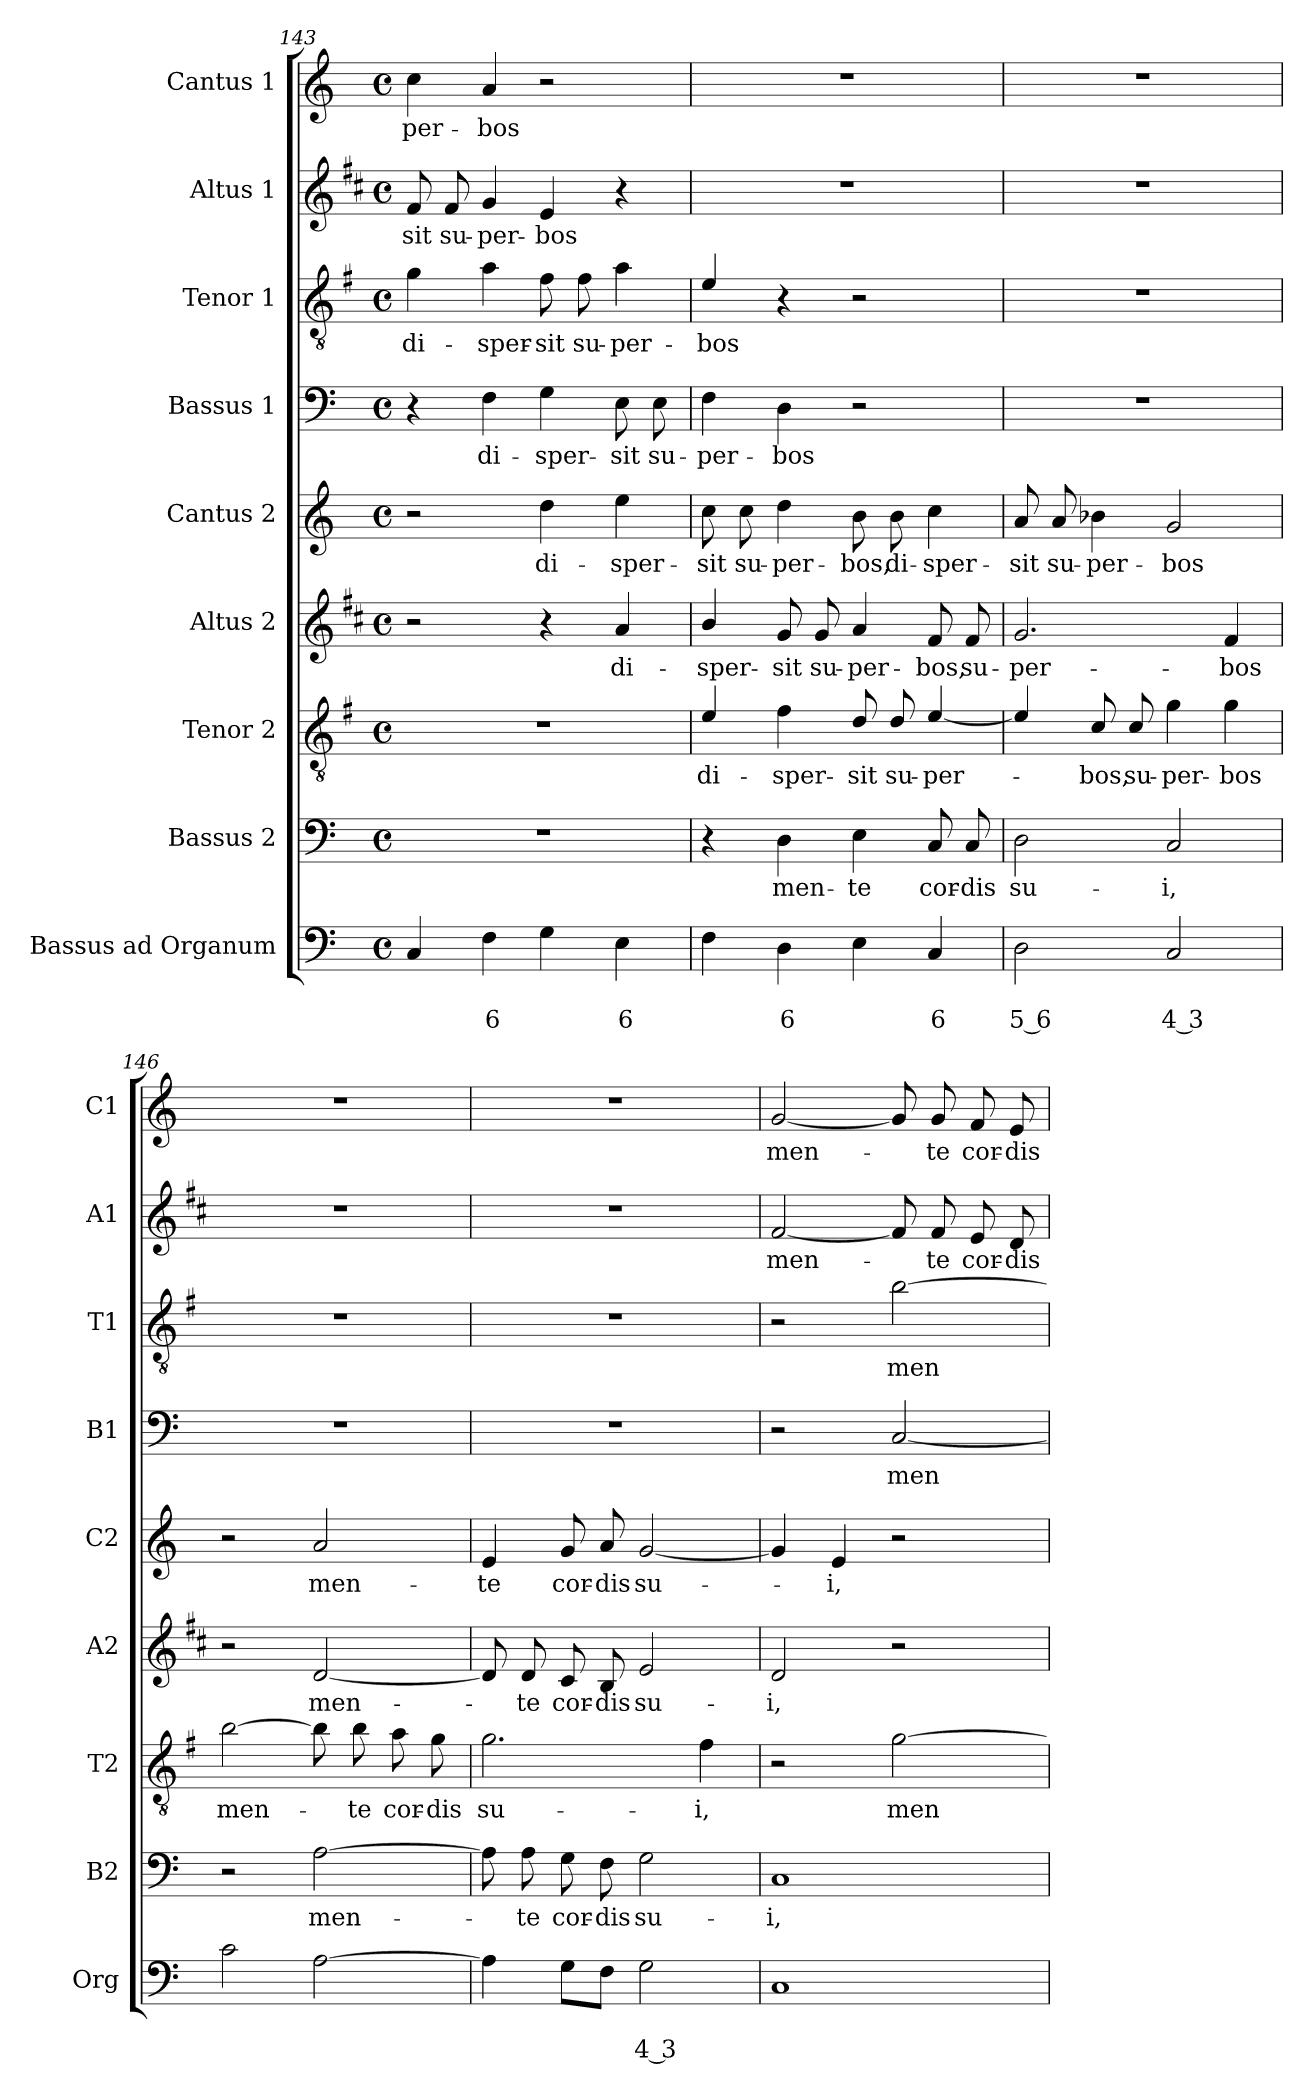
**kern	**text	**text	**kern	**text	**kern	**text	**kern	**text	**kern	**text	**kern	**text	**kern	**text	**kern	**text	**kern	**text
*part9	*part9	*part9	*part8	*part8	*part7	*part7	*part6	*part6	*part5	*part5	*part4	*part4	*part3	*part3	*part2	*part2	*part1	*part1
*staff9	*staff9	*staff9	*staff8	*staff8	*staff7	*staff7	*staff6	*staff6	*staff5	*staff5	*staff4	*staff4	*staff3	*staff3	*staff2	*staff2	*staff1	*staff1
*I"Bassus ad Organum	*	*	*I"Bassus 2	*	*I"Tenor 2	*	*I"Altus 2	*	*I"Cantus 2	*	*I"Bassus 1	*	*I"Tenor 1	*	*I"Altus 1	*	*I"Cantus 1	*
*I'Org	*	*	*I'B2	*	*I'T2	*	*I'A2	*	*I'C2	*	*I'B1	*	*I'T1	*	*I'A1	*	*I'C1	*
*clefF4	*	*	*clefF4	*	*clefGv2	*	*clefG2	*	*clefG2	*	*clefF4	*	*clefGv2	*	*clefG2	*	*clefG2	*
*	*	*	*	*	*ITrd4c7	*	*ITrd1c2	*	*	*	*	*	*ITrd4c7	*	*ITrd1c2	*	*	*
*k[]	*	*	*k[]	*	*k[]	*	*k[]	*	*k[]	*	*k[]	*	*k[]	*	*k[]	*	*k[]	*
*C:	*	*	*C:	*	*C:	*	*C:	*	*C:	*	*C:	*	*C:	*	*C:	*	*C:	*
*M4/4	*	*	*M4/4	*	*M4/4	*	*M4/4	*	*M4/4	*	*M4/4	*	*M4/4	*	*M4/4	*	*M4/4	*
*met(c)	*	*	*met(c)	*	*met(c)	*	*met(c)	*	*met(c)	*	*met(c)	*	*met(c)	*	*met(c)	*	*met(c)	*
=143	=143	=143	=143	=143	=143	=143	=143	=143	=143	=143	=143	=143	=143	=143	=143	=143	=143	=143
!	!	!	!	!	!	!	!	!	!	!	!	!	!	!LO:LY:b	!	!LO:LY:b	!	!LO:LY:b
4C/	.	.	1r	.	1r	.	2r	.	2r	.	4r	.	4c\	di-	8e/	-sit	4cc\	-per-
!	!	!	!	!	!	!	!	!	!	!	!	!	!	!	!	!LO:LY:b	!	!
.	.	.	.	.	.	.	.	.	.	.	.	.	.	.	8e/	su-	.	.
!	!	!LO:LY:b	!	!	!	!	!	!	!	!	!	!LO:LY:b	!	!LO:LY:b	!	!LO:LY:b	!	!LO:LY:b
4F\	.	6	.	.	.	.	.	.	.	.	4F\	di-	4d\	-sper-	4f/	-per-	4a/	-bos
!	!	!	!	!	!	!	!	!	!	!LO:LY:b	!	!LO:LY:b	!	!LO:LY:b	!	!LO:LY:b	!	!
4G\	.	.	.	.	.	.	4r	.	4dd\	di-	4G\	-sper-	8B\	-sit	4d/	-bos	2r	.
!	!	!	!	!	!	!	!	!	!	!	!	!	!	!LO:LY:b	!	!	!	!
.	.	.	.	.	.	.	.	.	.	.	.	.	8B\	su-	.	.	.	.
!	!	!LO:LY:b	!	!	!	!	!	!LO:LY:b	!	!LO:LY:b	!	!LO:LY:b	!	!LO:LY:b	!	!	!	!
4E\	.	6	.	.	.	.	4g/	di-	4ee\	-sper-	8E\	-sit	4d\	-per-	4r	.	.	.
!	!	!	!	!	!	!	!	!	!	!	!	!LO:LY:b	!	!	!	!	!	!
.	.	.	.	.	.	.	.	.	.	.	8E\	su-	.	.	.	.	.	.
!!LO:LB:g=z
=144	=144	=144	=144	=144	=144	=144	=144	=144	=144	=144	=144	=144	=144	=144	=144	=144	=144	=144
!	!	!	!	!	!	!LO:LY:b	!	!LO:LY:b	!	!LO:LY:b	!	!LO:LY:b	!	!LO:LY:b	!	!	!	!
4F\	.	.	4r	.	4A/	di-	4a/	-sper-	8cc\	-sit	4F\	-per-	4A/	-bos	1r	.	1r	.
!	!	!	!	!	!	!	!	!	!	!LO:LY:b	!	!	!	!	!	!	!	!
.	.	.	.	.	.	.	.	.	8cc\	su-	.	.	.	.	.	.	.	.
!	!	!LO:LY:b	!	!LO:LY:b	!	!LO:LY:b	!	!LO:LY:b	!	!LO:LY:b	!	!LO:LY:b	!	!	!	!	!	!
4D\	.	6	4D\	men-	4B\	-sper-	8f/	-sit	4dd\	-per-	4D\	-bos	4r	.	.	.	.	.
!	!	!	!	!	!	!	!	!LO:LY:b	!	!	!	!	!	!	!	!	!	!
.	.	.	.	.	.	.	8f/	su-	.	.	.	.	.	.	.	.	.	.
!	!	!	!	!LO:LY:b	!	!LO:LY:b	!	!LO:LY:b	!	!LO:LY:b	!	!	!	!	!	!	!	!
4E\	.	.	4E\	-te	8G/	-sit	4g/	-per-	8b\	-bos,	2r	.	2r	.	.	.	.	.
!	!	!	!	!	!	!LO:LY:b	!	!	!	!LO:LY:b	!	!	!	!	!	!	!	!
.	.	.	.	.	8G/	su-	.	.	8b\	di-	.	.	.	.	.	.	.	.
!	!	!LO:LY:b	!	!LO:LY:b	!	!LO:LY:b	!	!LO:LY:b	!	!LO:LY:b	!	!	!	!	!	!	!	!
4C/	.	6	8C/	cor-	[4A/	-per-	8e/	-bos,	4cc\	-sper-	.	.	.	.	.	.	.	.
!	!	!	!	!LO:LY:b	!	!	!	!LO:LY:b	!	!	!	!	!	!	!	!	!	!
.	.	.	8C/	-dis	.	.	8e/	su-	.	.	.	.	.	.	.	.	.	.
=145	=145	=145	=145	=145	=145	=145	=145	=145	=145	=145	=145	=145	=145	=145	=145	=145	=145	=145
!	!	!LO:LY:b	!	!LO:LY:b	!	!	!	!LO:LY:b	!	!LO:LY:b	!	!	!	!	!	!	!	!
2D\	.	5 6	2D\	su-	4A/]	.	2.f/	-per-	8a/	-sit	1r	.	1r	.	1r	.	1r	.
!	!	!	!	!	!	!	!	!	!	!LO:LY:b	!	!	!	!	!	!	!	!
.	.	.	.	.	.	.	.	.	8a/	su-	.	.	.	.	.	.	.	.
!	!	!	!	!	!	!LO:LY:b	!	!	!	!LO:LY:b	!	!	!	!	!	!	!	!
.	.	.	.	.	8F/	-bos,	.	.	4b-X\	-per-	.	.	.	.	.	.	.	.
!	!	!	!	!	!	!LO:LY:b	!	!	!	!	!	!	!	!	!	!	!	!
.	.	.	.	.	8F/	su-	.	.	.	.	.	.	.	.	.	.	.	.
!	!	!LO:LY:b	!	!LO:LY:b	!	!LO:LY:b	!	!	!	!LO:LY:b	!	!	!	!	!	!	!	!
2C/	.	4 3	2C/	-i,	4c\	-per-	.	.	2g/	-bos	.	.	.	.	.	.	.	.
!	!	!	!	!	!	!LO:LY:b	!	!LO:LY:b	!	!	!	!	!	!	!	!	!	!
.	.	.	.	.	4c\	-bos	4e/	-bos	.	.	.	.	.	.	.	.	.	.
=146	=146	=146	=146	=146	=146	=146	=146	=146	=146	=146	=146	=146	=146	=146	=146	=146	=146	=146
!	!	!	!	!	!	!LO:LY:b	!	!	!	!	!	!	!	!	!	!	!	!
2c\	.	.	2r	.	[2e\	men-	2r	.	2r	.	1r	.	1r	.	1r	.	1r	.
!	!	!	!	!LO:LY:b	!	!	!	!LO:LY:b	!	!LO:LY:b	!	!	!	!	!	!	!	!
[2A\	.	.	[2A\	men-	8e\]	.	[2c/	men-	2a/	men-	.	.	.	.	.	.	.	.
!	!	!	!	!	!	!LO:LY:b	!	!	!	!	!	!	!	!	!	!	!	!
.	.	.	.	.	8e\	-te	.	.	.	.	.	.	.	.	.	.	.	.
!	!	!	!	!	!	!LO:LY:b	!	!	!	!	!	!	!	!	!	!	!	!
.	.	.	.	.	8d\	cor-	.	.	.	.	.	.	.	.	.	.	.	.
!	!	!	!	!	!	!LO:LY:b	!	!	!	!	!	!	!	!	!	!	!	!
.	.	.	.	.	8c\	-dis	.	.	.	.	.	.	.	.	.	.	.	.
=147	=147	=147	=147	=147	=147	=147	=147	=147	=147	=147	=147	=147	=147	=147	=147	=147	=147	=147
!	!	!	!	!	!	!LO:LY:b	!	!	!	!LO:LY:b	!	!	!	!	!	!	!	!
4A\]	.	.	8A\]	.	2.c\	su-	8c/]	.	4e/	-te	1r	.	1r	.	1r	.	1r	.
!	!	!	!	!LO:LY:b	!	!	!	!LO:LY:b	!	!	!	!	!	!	!	!	!	!
.	.	.	8A\	-te	.	.	8c/	-te	.	.	.	.	.	.	.	.	.	.
!	!	!	!	!LO:LY:b	!	!	!	!LO:LY:b	!	!LO:LY:b	!	!	!	!	!	!	!	!
8G\L	.	.	8G\	cor-	.	.	8B/	cor-	8g/	cor-	.	.	.	.	.	.	.	.
!	!	!	!	!LO:LY:b	!	!	!	!LO:LY:b	!	!LO:LY:b	!	!	!	!	!	!	!	!
8F\J	.	.	8F\	-dis	.	.	8A/	-dis	8a/	-dis	.	.	.	.	.	.	.	.
!	!	!LO:LY:b	!	!LO:LY:b	!	!	!	!LO:LY:b	!	!LO:LY:b	!	!	!	!	!	!	!	!
2G\	.	4 3	2G\	su-	.	.	2d/	su-	[2g/	su-	.	.	.	.	.	.	.	.
!	!	!	!	!	!	!LO:LY:b	!	!	!	!	!	!	!	!	!	!	!	!
.	.	.	.	.	4B\	-i,	.	.	.	.	.	.	.	.	.	.	.	.
=148	=148	=148	=148	=148	=148	=148	=148	=148	=148	=148	=148	=148	=148	=148	=148	=148	=148	=148
!	!	!	!	!LO:LY:b	!	!	!	!LO:LY:b	!	!	!	!	!	!	!	!LO:LY:b	!	!LO:LY:b
1C	.	.	1C	-i,	2r	.	2c/	-i,	4g/]	.	2r	.	2r	.	[2e/	men-	[2g/	men-
!	!	!	!	!	!	!	!	!	!	!LO:LY:b	!	!	!	!	!	!	!	!
.	.	.	.	.	.	.	.	.	4e/	-i,	.	.	.	.	.	.	.	.
!	!	!	!	!	!	!LO:LY:b	!	!	!	!	!	!LO:LY:b	!	!LO:LY:b	!	!	!	!
.	.	.	.	.	[2c\	men-	2r	.	2r	.	[2C/	men-	[2e\	men-	8e/]	.	8g/]	.
!	!	!	!	!	!	!	!	!	!	!	!	!	!	!	!	!LO:LY:b	!	!LO:LY:b
.	.	.	.	.	.	.	.	.	.	.	.	.	.	.	8e/	-te	8g/	-te
!	!	!	!	!	!	!	!	!	!	!	!	!	!	!	!	!LO:LY:b	!	!LO:LY:b
.	.	.	.	.	.	.	.	.	.	.	.	.	.	.	8d/	cor-	8f/	cor-
!	!	!	!	!	!	!	!	!	!	!	!	!	!	!	!	!LO:LY:b	!	!LO:LY:b
.	.	.	.	.	.	.	.	.	.	.	.	.	.	.	8c/	-dis	8e/	-dis
=	=	=	=	=	=	=	=	=	=	=	=	=	=	=	=	=	=	=
*-	*-	*-	*-	*-	*-	*-	*-	*-	*-	*-	*-	*-	*-	*-	*-	*-	*-	*-
